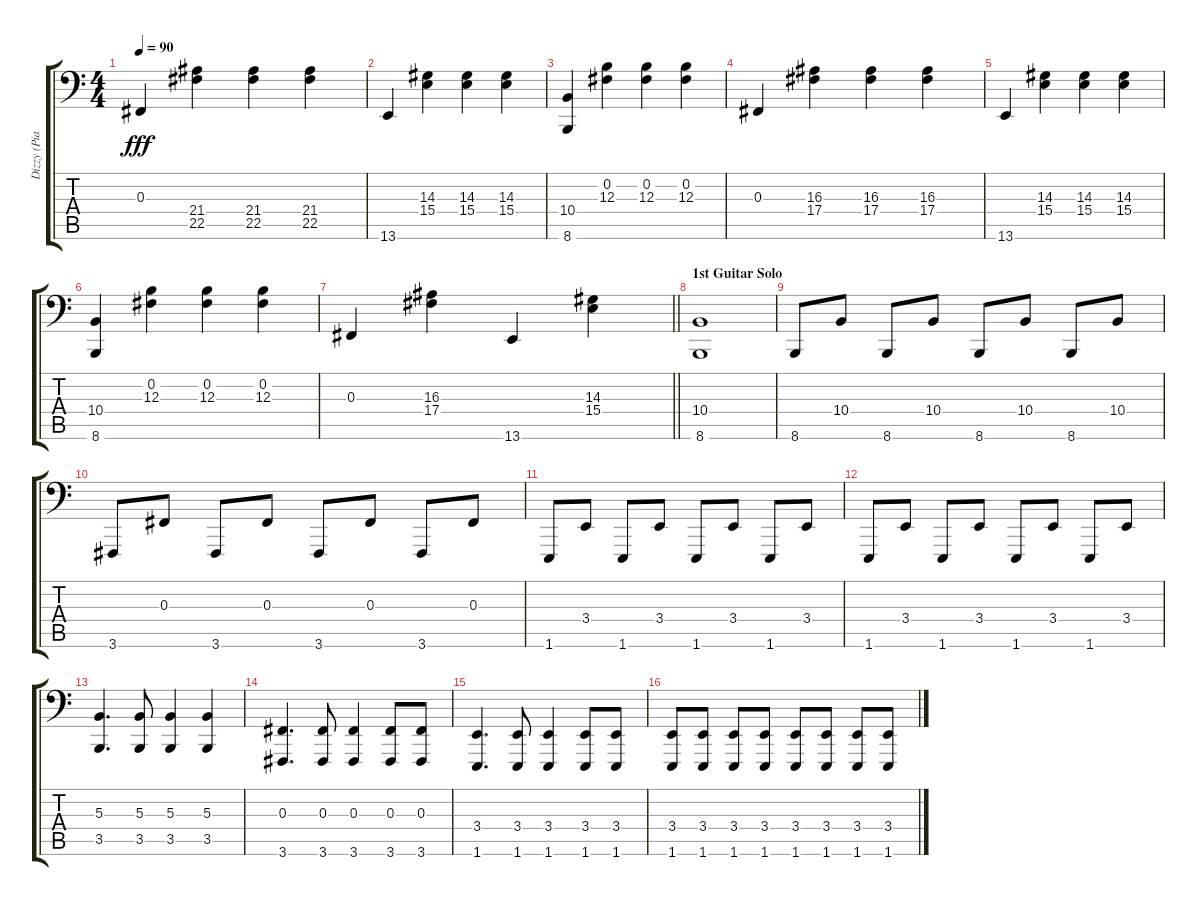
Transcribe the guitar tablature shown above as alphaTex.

\track ("Dizzy (Piano 2)" "Dizzy (Pia") {instrument acousticgrandpiano}
\staff {score tabs}
\tuning (E4 B3 Gb2 Db2 Ab1 Eb1) {hide}
\ts (4 4)
\tempo 90
\clef f4
\ks c
0.3.4{dy fff} (21.4 22.5).4 (21.4 22.5).4 (21.4 22.5).4 |
13.6.4 (14.3 15.4).4 (14.3 15.4).4 (14.3 15.4).4 |
(10.4 8.6).4 (0.2 12.3).4 (0.2 12.3).4 (0.2 12.3).4 |
0.3.4 (16.3 17.4).4 (16.3 17.4).4 (16.3 17.4).4 |
13.6.4 (14.3 15.4).4 (14.3 15.4).4 (14.3 15.4).4 |
(10.4 8.6).4 (0.2 12.3).4 (0.2 12.3).4 (0.2 12.3).4 |
\barLineRight lightlight
0.3.4 (16.3 17.4).4 13.6.4 (14.3 15.4).4 |
\section ("" "1st Guitar Solo")
(10.4 8.6).1 |
8.6.8 10.4.8 8.6.8 10.4.8 8.6.8 10.4.8 8.6.8 10.4.8 |
3.6.8 0.3.8 3.6.8 0.3.8 3.6.8 0.3.8 3.6.8 0.3.8 |
1.6.8 3.4.8 1.6.8 3.4.8 1.6.8 3.4.8 1.6.8 3.4.8 |
1.6.8 3.4.8 1.6.8 3.4.8 1.6.8 3.4.8 1.6.8 3.4.8 |
(5.3 3.5).4{d} (5.3 3.5).8 (5.3 3.5).4 (5.3 3.5).4 |
(0.3 3.6).4{d} (0.3 3.6).8 (0.3 3.6).4 (0.3 3.6).8 (0.3 3.6).8 |
(3.4 1.6).4{d} (3.4 1.6).8 (3.4 1.6).4 (3.4 1.6).8 (3.4 1.6).8 |
(3.4 1.6).8 (3.4 1.6).8 (3.4 1.6).8 (3.4 1.6).8 (3.4 1.6).8 (3.4 1.6).8 (3.4 1.6).8 (3.4 1.6).8
